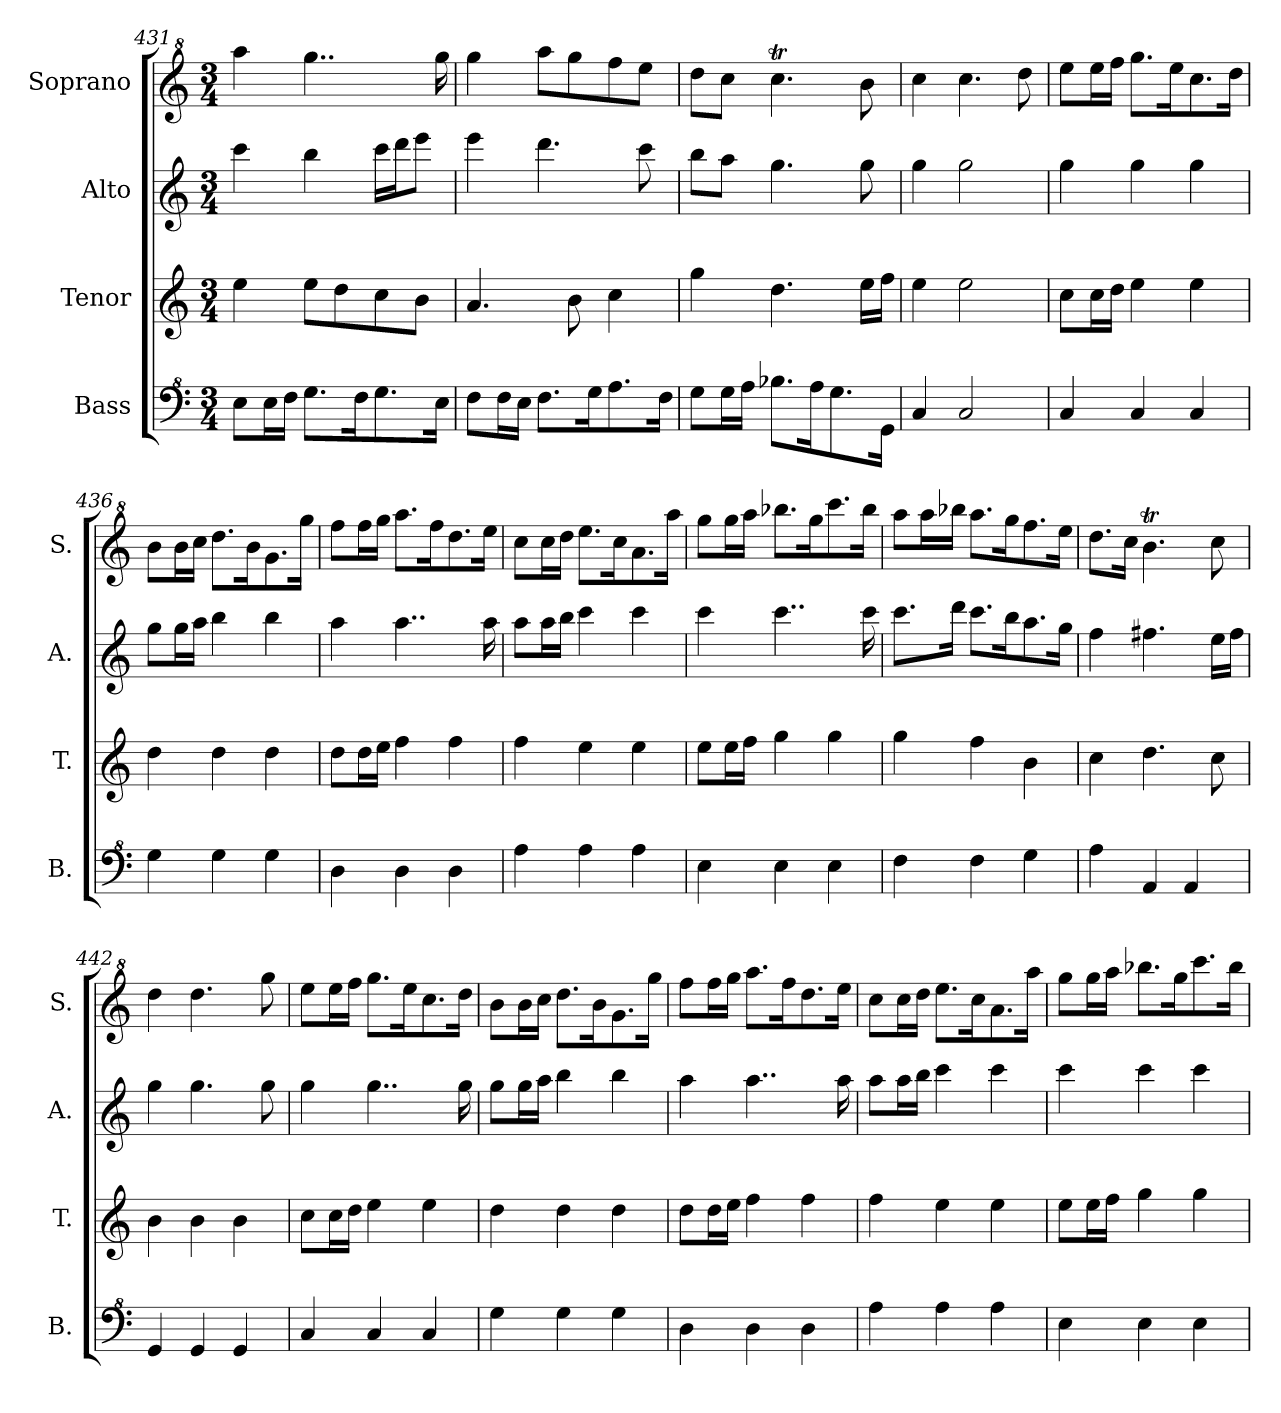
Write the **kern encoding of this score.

**kern	**kern	**kern	**kern
*part4	*part3	*part2	*part1
*staff4	*staff3	*staff2	*staff1
*I"Bass	*I"Tenor	*I"Alto	*I"Soprano
*I'B.	*I'T.	*I'A.	*I'S.
*clefF^4	*clefG2	*clefG2	*clefG^2
*k[]	*k[]	*k[]	*k[]
*M3/4	*M3/4	*M3/4	*M3/4
=431	=431	=431	=431
8e\L	4ee\	4ccc\	4aaa\
16e\L	.	.	.
16f\JJ	.	.	.
8.g\L	8ee\L	4bb\	4..ggg\
.	8dd\	.	.
16f\K	.	.	.
8.g\	8cc\	16ccc\LL	.
.	.	16ddd\J	.
.	8b\J	8eee\J	.
16e\Jk	.	.	16ggg\
=432	=432	=432	=432
8f\L	4.a/	4eee\	4ggg\
16f\L	.	.	.
16e\JJ	.	.	.
8.f\L	.	4.ddd\	8aaa\L
.	8b\	.	8ggg\
16g\K	.	.	.
8.a\	4cc\	.	8fff\
.	.	8ccc\	8eee\J
16f\Jk	.	.	.
=433	=433	=433	=433
8g\L	4gg\	8bb\L	8ddd\L
16g\L	.	8aa\J	8ccc\J
16a\JJ	.	.	.
8.b-X\L	4.dd\	4.gg\	4.cccT\
16a\K	.	.	.
8.g\	.	.	.
.	16ee\LL	8gg\	8bb\
16G\Jk	16ff\JJ	.	.
=434	=434	=434	=434
4c/	4ee\	4gg\	4ccc\
2c/	2ee\	2gg\	4.ccc\
.	.	.	8ddd\
!!LO:LB:g=z
=435	=435	=435	=435
4c/	8cc\L	4gg\	8eee\L
.	16cc\L	.	16eee\L
.	16dd\JJ	.	16fff\JJ
4c/	4ee\	4gg\	8.ggg\L
.	.	.	16eee\K
4c/	4ee\	4gg\	8.ccc\
.	.	.	16ddd\Jk
=436	=436	=436	=436
4g\	4dd\	8gg\L	8bb\L
.	.	16gg\L	16bb\L
.	.	16aa\JJ	16ccc\JJ
4g\	4dd\	4bb\	8.ddd\L
.	.	.	16bb\K
4g\	4dd\	4bb\	8.gg\
.	.	.	16ggg\Jk
=437	=437	=437	=437
4d\	8dd\L	4aa\	8fff\L
.	16dd\L	.	16fff\L
.	16ee\JJ	.	16ggg\JJ
4d\	4ff\	4..aa\	8.aaa\L
.	.	.	16fff\K
4d\	4ff\	.	8.ddd\
.	.	16aa\	16eee\Jk
=438	=438	=438	=438
4a\	4ff\	8aa\L	8ccc\L
.	.	16aa\L	16ccc\L
.	.	16bb\JJ	16ddd\JJ
4a\	4ee\	4ccc\	8.eee\L
.	.	.	16ccc\K
4a\	4ee\	4ccc\	8.aa\
.	.	.	16aaa\Jk
=439	=439	=439	=439
4e\	8ee\L	4ccc\	8ggg\L
.	16ee\L	.	16ggg\L
.	16ff\JJ	.	16aaa\JJ
4e\	4gg\	4..ccc\	8.bbb-X\L
.	.	.	16ggg\K
4e\	4gg\	.	8.cccc\
.	.	16ccc\	16bbb-\Jk
=440	=440	=440	=440
4f\	4gg\	8.ccc\L	8aaa\L
.	.	.	16aaa\L
.	.	16ddd\Jk	16bbb-X\JJ
4f\	4ff\	8.ccc\L	8.aaa\L
.	.	16bb\K	16ggg\K
4g\	4b\	8.aa\	8.fff\
.	.	16gg\Jk	16eee\Jk
=441	=441	=441	=441
4a\	4cc\	4ff\	8.ddd\L
.	.	.	16ccc\Jk
4A/	4.dd\	4.ff#X\	4.bbt\
4A/	.	.	.
.	8cc\	16ee\LL	8ccc\
.	.	16ff#\JJ	.
=442	=442	=442	=442
4G/	4b\	4gg\	4ddd\
4G/	4b\	4.gg\	4.ddd\
4G/	4b\	.	.
.	.	8gg\	8ggg\
=443	=443	=443	=443
4c/	8cc\L	4gg\	8eee\L
.	16cc\L	.	16eee\L
.	16dd\JJ	.	16fff\JJ
4c/	4ee\	4..gg\	8.ggg\L
.	.	.	16eee\K
4c/	4ee\	.	8.ccc\
.	.	16gg\	16ddd\Jk
!!LO:LB:g=z
=444	=444	=444	=444
4g\	4dd\	8gg\L	8bb\L
.	.	16gg\L	16bb\L
.	.	16aa\JJ	16ccc\JJ
4g\	4dd\	4bb\	8.ddd\L
.	.	.	16bb\K
4g\	4dd\	4bb\	8.gg\
.	.	.	16ggg\Jk
=445	=445	=445	=445
4d\	8dd\L	4aa\	8fff\L
.	16dd\L	.	16fff\L
.	16ee\JJ	.	16ggg\JJ
4d\	4ff\	4..aa\	8.aaa\L
.	.	.	16fff\K
4d\	4ff\	.	8.ddd\
.	.	16aa\	16eee\Jk
=446	=446	=446	=446
4a\	4ff\	8aa\L	8ccc\L
.	.	16aa\L	16ccc\L
.	.	16bb\JJ	16ddd\JJ
4a\	4ee\	4ccc\	8.eee\L
.	.	.	16ccc\K
4a\	4ee\	4ccc\	8.aa\
.	.	.	16aaa\Jk
=447	=447	=447	=447
4e\	8ee\L	4ccc\	8ggg\L
.	16ee\L	.	16ggg\L
.	16ff\JJ	.	16aaa\JJ
4e\	4gg\	4ccc\	8.bbb-X\L
.	.	.	16ggg\K
4e\	4gg\	4ccc\	8.cccc\
.	.	.	16bbb-\Jk
=	=	=	=
*-	*-	*-	*-
